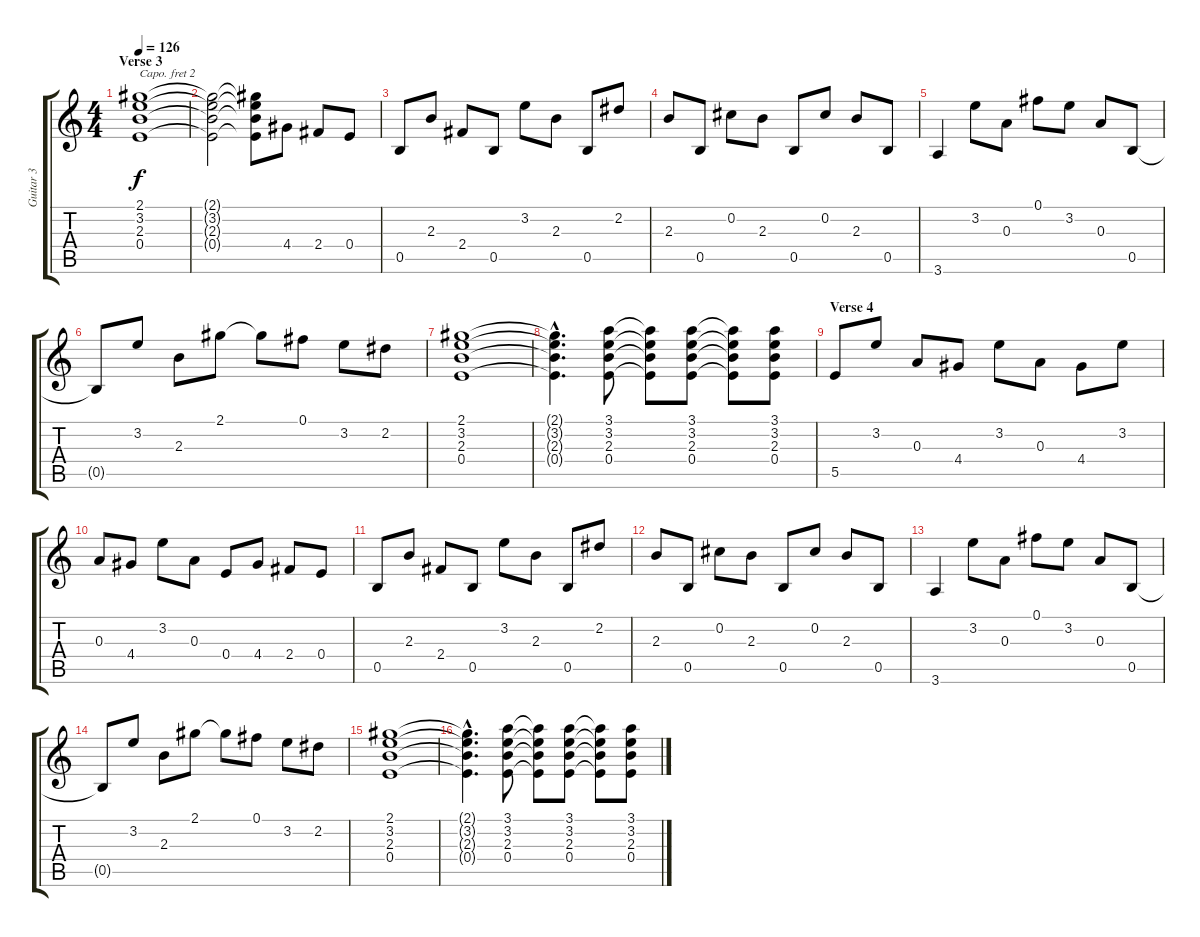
\track ("Guitar 3" "Guitar 3") {instrument electricguitarclean}
\staff {score tabs}
\capo 2
\tuning (E4 B3 G3 D3 A2 E2) {hide}
\ts (4 4)
\section ("" "Verse 3")
\tempo 126
\clef g2
\ks c
(2.1 3.2 2.3 0.4).1{dy f} |
(2.1{t} 3.2{t} 2.3{t} 0.4{t}).2 (2.1{t} 3.2{t} 2.3{t} 0.4{t}).8 4.4.8 2.4.8 0.4.8 |
0.5.8 2.3.8 2.4.8 0.5.8 3.2.8 2.3.8 0.5.8 2.2.8 |
2.3.8 0.5.8 0.2.8 2.3.8 0.5.8 0.2.8 2.3.8 0.5.8 |
3.6.4 3.2.8 0.3.8 0.1.8 3.2.8 0.3.8 0.5.8 |
0.5{t}.8 3.2.8 2.3.8 2.1.8 2.1{t}.8 0.1.8 3.2.8 2.2.8 |
(2.1 3.2 2.3 0.4).1 |
(2.1{hac t} 3.2{hac t} 2.3{hac t} 0.4{hac t}).4{d} (3.1 3.2 2.3 0.4).8 (3.1{t} 3.2{t} 2.3{t} 0.4{t}).8 (3.1 3.2 2.3 0.4).8 (3.1{t} 3.2{t} 2.3{t} 0.4{t}).8 (3.1 3.2 2.3 0.4).8 |
\section ("" "Verse 4")
5.5.8 3.2.8 0.3.8 4.4.8 3.2.8 0.3.8 4.4.8 3.2.8 |
0.3.8 4.4.8 3.2.8 0.3.8 0.4.8 4.4.8 2.4.8 0.4.8 |
0.5.8 2.3.8 2.4.8 0.5.8 3.2.8 2.3.8 0.5.8 2.2.8 |
2.3.8 0.5.8 0.2.8 2.3.8 0.5.8 0.2.8 2.3.8 0.5.8 |
3.6.4 3.2.8 0.3.8 0.1.8 3.2.8 0.3.8 0.5.8 |
0.5{t}.8 3.2.8 2.3.8 2.1.8 2.1{t}.8 0.1.8 3.2.8 2.2.8 |
(2.1 3.2 2.3 0.4).1 |
(2.1{hac t} 3.2{hac t} 2.3{hac t} 0.4{hac t}).4{d} (3.1 3.2 2.3 0.4).8 (3.1{t} 3.2{t} 2.3{t} 0.4{t}).8 (3.1 3.2 2.3 0.4).8 (3.1{t} 3.2{t} 2.3{t} 0.4{t}).8 (3.1 3.2 2.3 0.4).8
